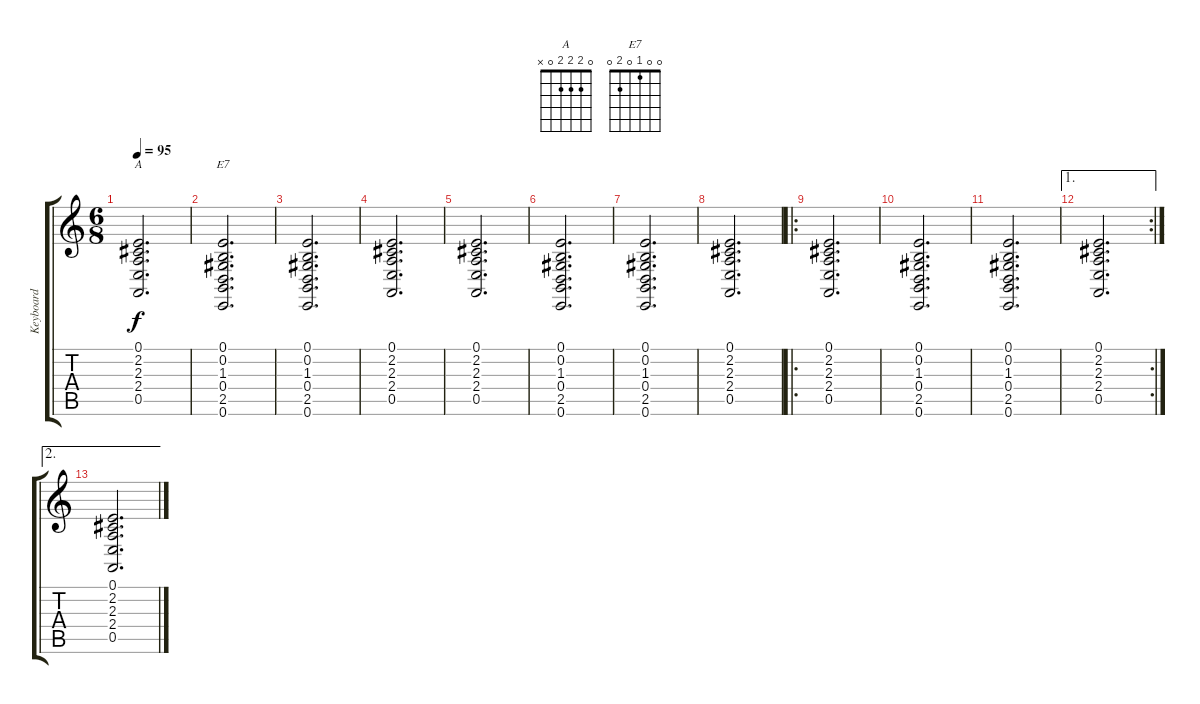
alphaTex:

\track ("Keyboard" "Keyboard") {instrument churchorgan}
\staff {score tabs}
\tuning (E4 B3 G3 D3 A2 E2) {hide}
\chord ("A" 0 2 2 2 0 x)
\chord ("E7" 0 0 1 0 2 0)
\ts (6 8)
\tempo 95
\clef g2
\ks c
(0.1 2.2 2.3 2.4 0.5).2{d ch "A" dy f} |
(0.1 0.2 1.3 0.4 2.5 0.6).2{d ch "E7"} |
(0.1 0.2 1.3 0.4 2.5 0.6).2{d} |
(0.1 2.2 2.3 2.4 0.5).2{d} |
(0.1 2.2 2.3 2.4 0.5).2{d} |
(0.1 0.2 1.3 0.4 2.5 0.6).2{d} |
(0.1 0.2 1.3 0.4 2.5 0.6).2{d} |
(0.1 2.2 2.3 2.4 0.5).2{d} |
\ro
(0.1 2.2 2.3 2.4 0.5).2{d} |
(0.1 0.2 1.3 0.4 2.5 0.6).2{d} |
(0.1 0.2 1.3 0.4 2.5 0.6).2{d} |
\ae 1
\rc 2
(0.1 2.2 2.3 2.4 0.5).2{d} |
\ae 2
(0.1 2.2 2.3 2.4 0.5).2{d}
